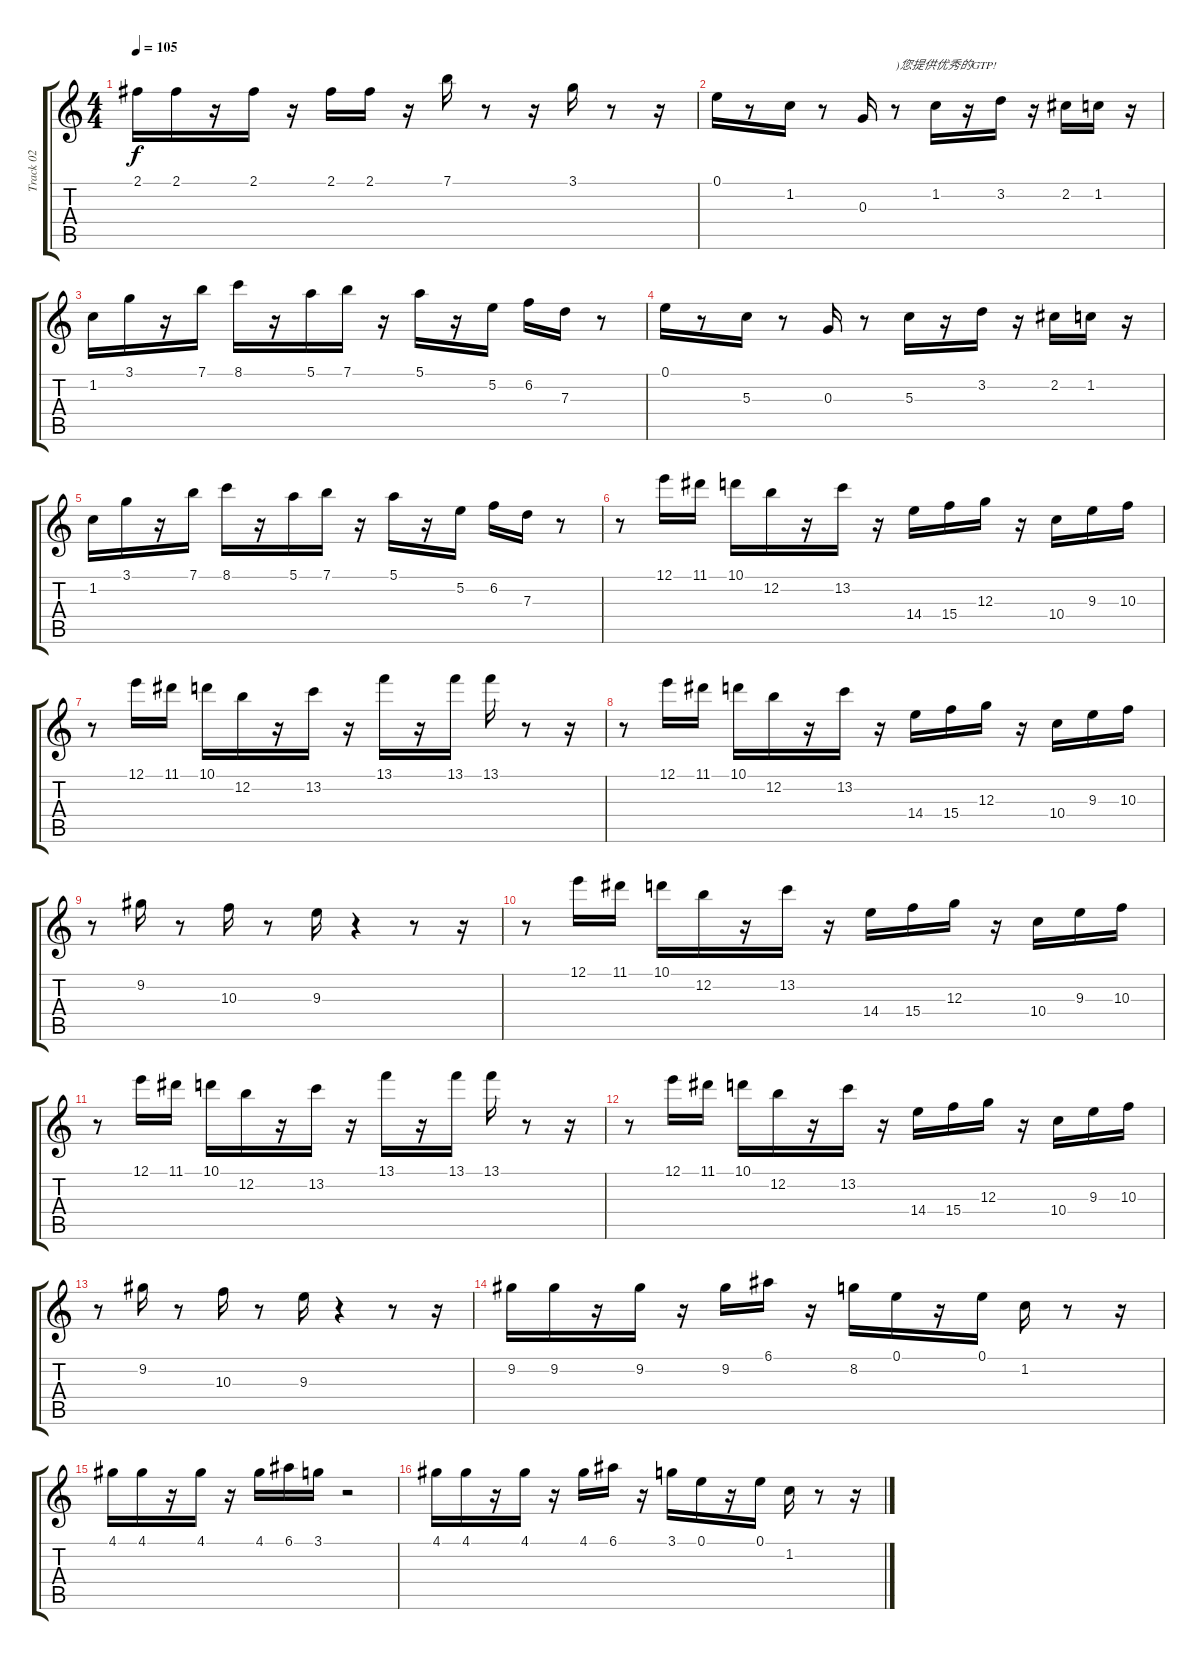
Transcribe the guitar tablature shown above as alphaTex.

\track ("Track 02" "Track 02") {instrument overdrivenguitar}
\staff {score tabs}
\tuning (E4 B3 G3 D3 A2 E2) {hide}
\ts (4 4)
\tempo 105
\clef g2
\ks c
2.1.16{dy f instrument overdrivenguitar} 2.1.16 r.16 2.1.16 r.16 2.1.16 2.1.16 r.16 7.1.16 r.8 r.16 3.1.16 r.8 r.16 |
0.1.16 r.8 1.2.16 r.8 0.3.16 r.8{txt ")您提供优秀的GTP!"} 1.2.16 r.16 3.2.16 r.16 2.2.16 1.2.16 r.16 |
1.2.16 3.1.16 r.16 7.1.16 8.1.16 r.16 5.1.16 7.1.16 r.16 5.1.16 r.16 5.2.16 6.2.16 7.3.16 r.8 |
0.1.16 r.8 5.3.16 r.8 0.3.16 r.8 5.3.16 r.16 3.2.16 r.16 2.2.16 1.2.16 r.16 |
1.2.16 3.1.16 r.16 7.1.16 8.1.16 r.16 5.1.16 7.1.16 r.16 5.1.16 r.16 5.2.16 6.2.16 7.3.16 r.8 |
r.8 12.1.16 11.1.16 10.1.16 12.2.16 r.16 13.2.16 r.16 14.4.16 15.4.16 12.3.16 r.16 10.4.16 9.3.16 10.3.16 |
r.8 12.1.16 11.1.16 10.1.16 12.2.16 r.16 13.2.16 r.16 13.1.16 r.16 13.1.16 13.1.16 r.8 r.16 |
r.8 12.1.16 11.1.16 10.1.16 12.2.16 r.16 13.2.16 r.16 14.4.16 15.4.16 12.3.16 r.16 10.4.16 9.3.16 10.3.16 |
r.8 9.2.16 r.8 10.3.16 r.8 9.3.16 r.4 r.8 r.16 |
r.8 12.1.16 11.1.16 10.1.16 12.2.16 r.16 13.2.16 r.16 14.4.16 15.4.16 12.3.16 r.16 10.4.16 9.3.16 10.3.16 |
r.8 12.1.16 11.1.16 10.1.16 12.2.16 r.16 13.2.16 r.16 13.1.16 r.16 13.1.16 13.1.16 r.8 r.16 |
r.8 12.1.16 11.1.16 10.1.16 12.2.16 r.16 13.2.16 r.16 14.4.16 15.4.16 12.3.16 r.16 10.4.16 9.3.16 10.3.16 |
r.8 9.2.16 r.8 10.3.16 r.8 9.3.16 r.4 r.8 r.16 |
9.2.16 9.2.16 r.16 9.2.16 r.16 9.2.16 6.1.16 r.16 8.2.16 0.1.16 r.16 0.1.16 1.2.16 r.8 r.16 |
4.1.16 4.1.16 r.16 4.1.16 r.16 4.1.16 6.1.16 3.1.16 r.2 |
4.1.16 4.1.16 r.16 4.1.16 r.16 4.1.16 6.1.16 r.16 3.1.16 0.1.16 r.16 0.1.16 1.2.16 r.8 r.16
